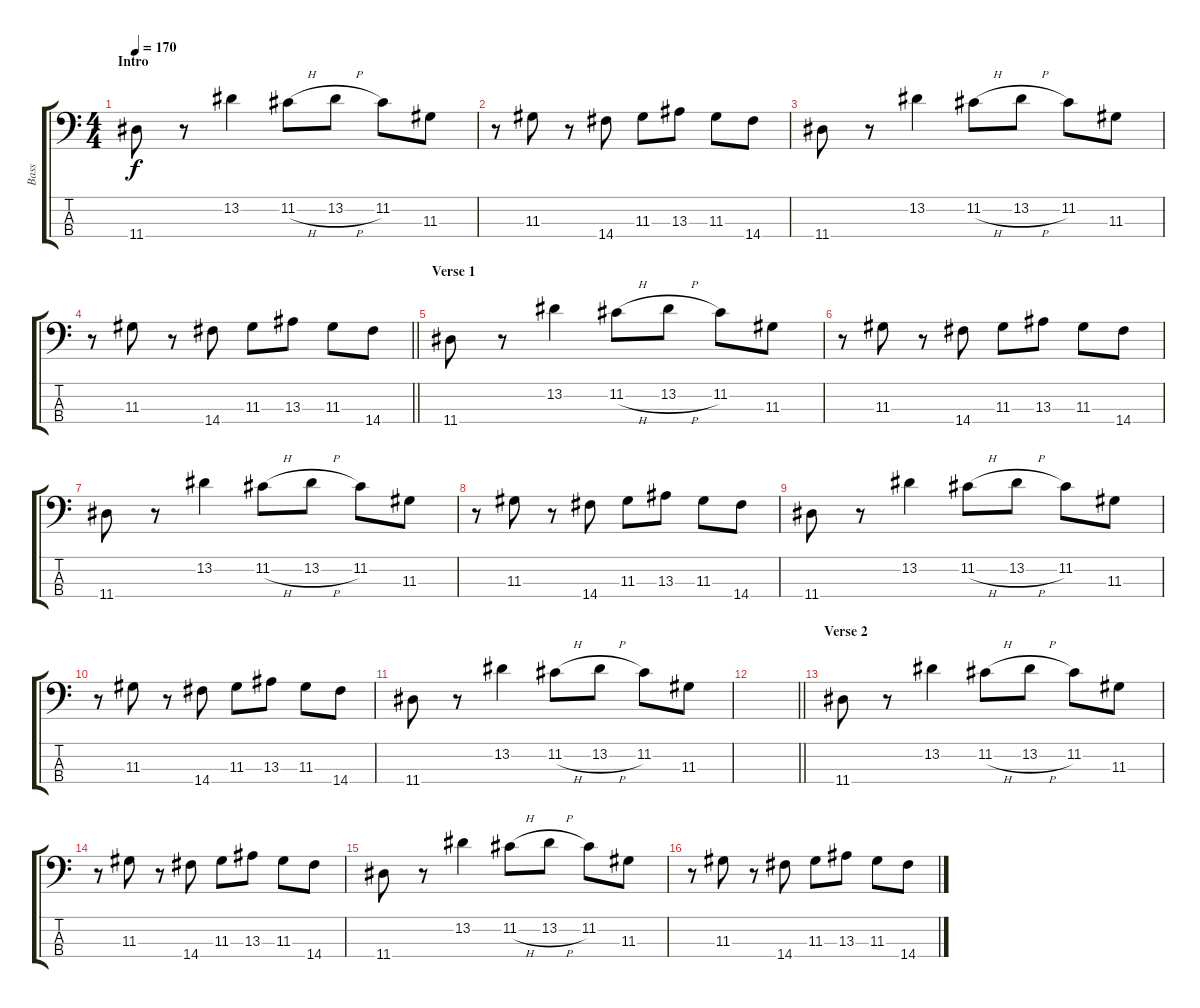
\track ("Bass" "Bass") {instrument electricbassfinger}
\staff {score tabs}
\tuning (G2 D2 A1 E1) {hide}
\ts (4 4)
\section ("" "Intro")
\tempo 170
\clef f4
\ks c
11.4.8{dy f instrument electricbassfinger} r.8 13.2.4 11.2{h}.8 13.2{h}.8 11.2.8 11.3.8 |
r.8 11.3.8 r.8 14.4.8 11.3.8 13.3.8 11.3.8 14.4.8 |
11.4.8 r.8 13.2.4 11.2{h}.8 13.2{h}.8 11.2.8 11.3.8 |
\barLineRight lightlight
r.8 11.3.8 r.8 14.4.8 11.3.8 13.3.8 11.3.8 14.4.8 |
\section ("" "Verse 1")
11.4.8 r.8 13.2.4 11.2{h}.8 13.2{h}.8 11.2.8 11.3.8 |
r.8 11.3.8 r.8 14.4.8 11.3.8 13.3.8 11.3.8 14.4.8 |
11.4.8 r.8 13.2.4 11.2{h}.8 13.2{h}.8 11.2.8 11.3.8 |
r.8 11.3.8 r.8 14.4.8 11.3.8 13.3.8 11.3.8 14.4.8 |
11.4.8 r.8 13.2.4 11.2{h}.8 13.2{h}.8 11.2.8 11.3.8 |
r.8 11.3.8 r.8 14.4.8 11.3.8 13.3.8 11.3.8 14.4.8 |
11.4.8 r.8 13.2.4 11.2{h}.8 13.2{h}.8 11.2.8 11.3.8 |
\barLineRight lightlight
|
\section ("" "Verse 2")
11.4.8 r.8 13.2.4 11.2{h}.8 13.2{h}.8 11.2.8 11.3.8 |
r.8 11.3.8 r.8 14.4.8 11.3.8 13.3.8 11.3.8 14.4.8 |
11.4.8 r.8 13.2.4 11.2{h}.8 13.2{h}.8 11.2.8 11.3.8 |
r.8 11.3.8 r.8 14.4.8 11.3.8 13.3.8 11.3.8 14.4.8
